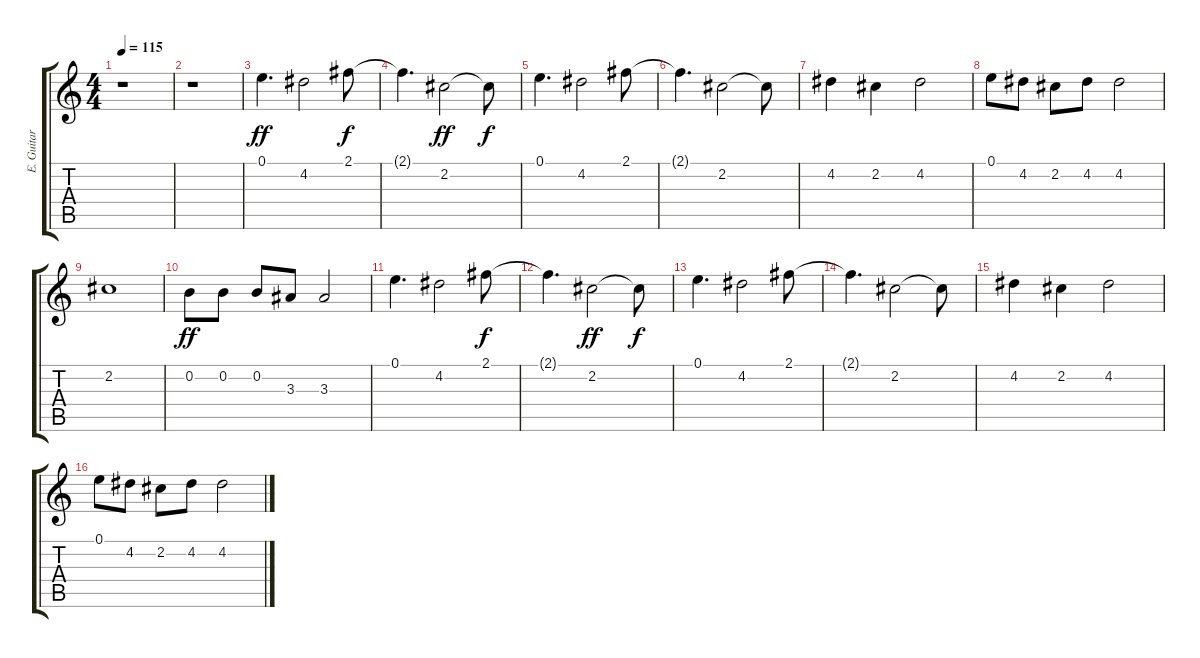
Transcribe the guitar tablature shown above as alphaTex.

\track ("E. Guitar Lead I" "E. Guitar ") {instrument distortionguitar}
\staff {score tabs}
\tuning (E4 B3 G3 D3 A2 E2) {hide}
\ts (4 4)
\tempo 115
\clef g2
\ks c
r.1{dy ff} |
r.1 |
0.1.4{d} 4.2.2 2.1.8{dy f} |
2.1{t}.4{d} 2.2.2{dy ff} 2.2{t}.8{dy f} |
0.1.4{d} 4.2.2 2.1.8 |
2.1{t}.4{d} 2.2.2 2.2{t}.8 |
4.2.4 2.2.4 4.2.2 |
0.1.8 4.2.8 2.2.8 4.2.8 4.2.2 |
2.2.1 |
0.2.8{dy ff} 0.2.8 0.2.8 3.3.8 3.3.2 |
0.1.4{d} 4.2.2 2.1.8{dy f} |
2.1{t}.4{d} 2.2.2{dy ff} 2.2{t}.8{dy f} |
0.1.4{d} 4.2.2 2.1.8 |
2.1{t}.4{d} 2.2.2 2.2{t}.8 |
4.2.4 2.2.4 4.2.2 |
0.1.8 4.2.8 2.2.8 4.2.8 4.2.2
